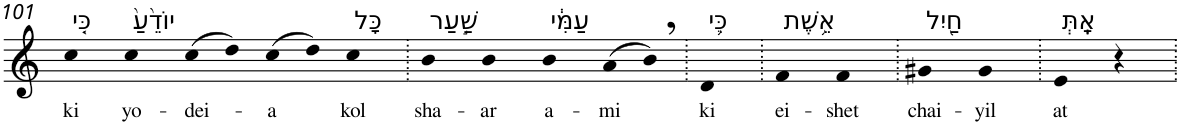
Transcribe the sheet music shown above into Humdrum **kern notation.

**kern	**text
*part1	*part1
*staff1	*staff1
*I"Piano	*
*I'Pno	*
!!LO:PB:g=z
*clefG2	*
*k[]	*
=101	=101
!LO:TX:a:t=כִּ֤י	!
!	!LO:LY:b
4cc	ki
!LO:TX:a:t=יוֹדֵ֙עַ֙	!
!	!LO:LY:b
4cc	yo-
!	!LO:LY:b
(>8cc	-dei-
8dd)	.
!	!LO:LY:b
(>8cc	-a
8dd)	.
!LO:TX:a:t=כָּל	!
!	!LO:LY:b
4cc	kol
=102.	=102.
!LO:TX:a:t=שַׁ֣עַר	!
!	!LO:LY:b
4b	sha-
!	!LO:LY:b
4b	-ar
!LO:TX:a:t=עַמִּ֔י	!
!	!LO:LY:b
4b	a-
!	!LO:LY:b
(>8a	-mi
8b,)	.
=103.	=103.
!LO:TX:a:t=כִּ֛י	!
!	!LO:LY:b
4d	ki
=104.	=104.
!LO:TX:a:t=אֵ֥שֶׁת	!
!	!LO:LY:b
4f	ei-
!	!LO:LY:b
4f	-shet
=105.	=105.
!LO:TX:a:t=חַ֖יִל	!
!	!LO:LY:b
4g#X	chai-
!	!LO:LY:b
4g#	-yil
=106.	=106.
!LO:TX:a:t=אָֽתְּ	!
!	!LO:LY:b
4e	at
4r	.
=.	=.
*-	*-
